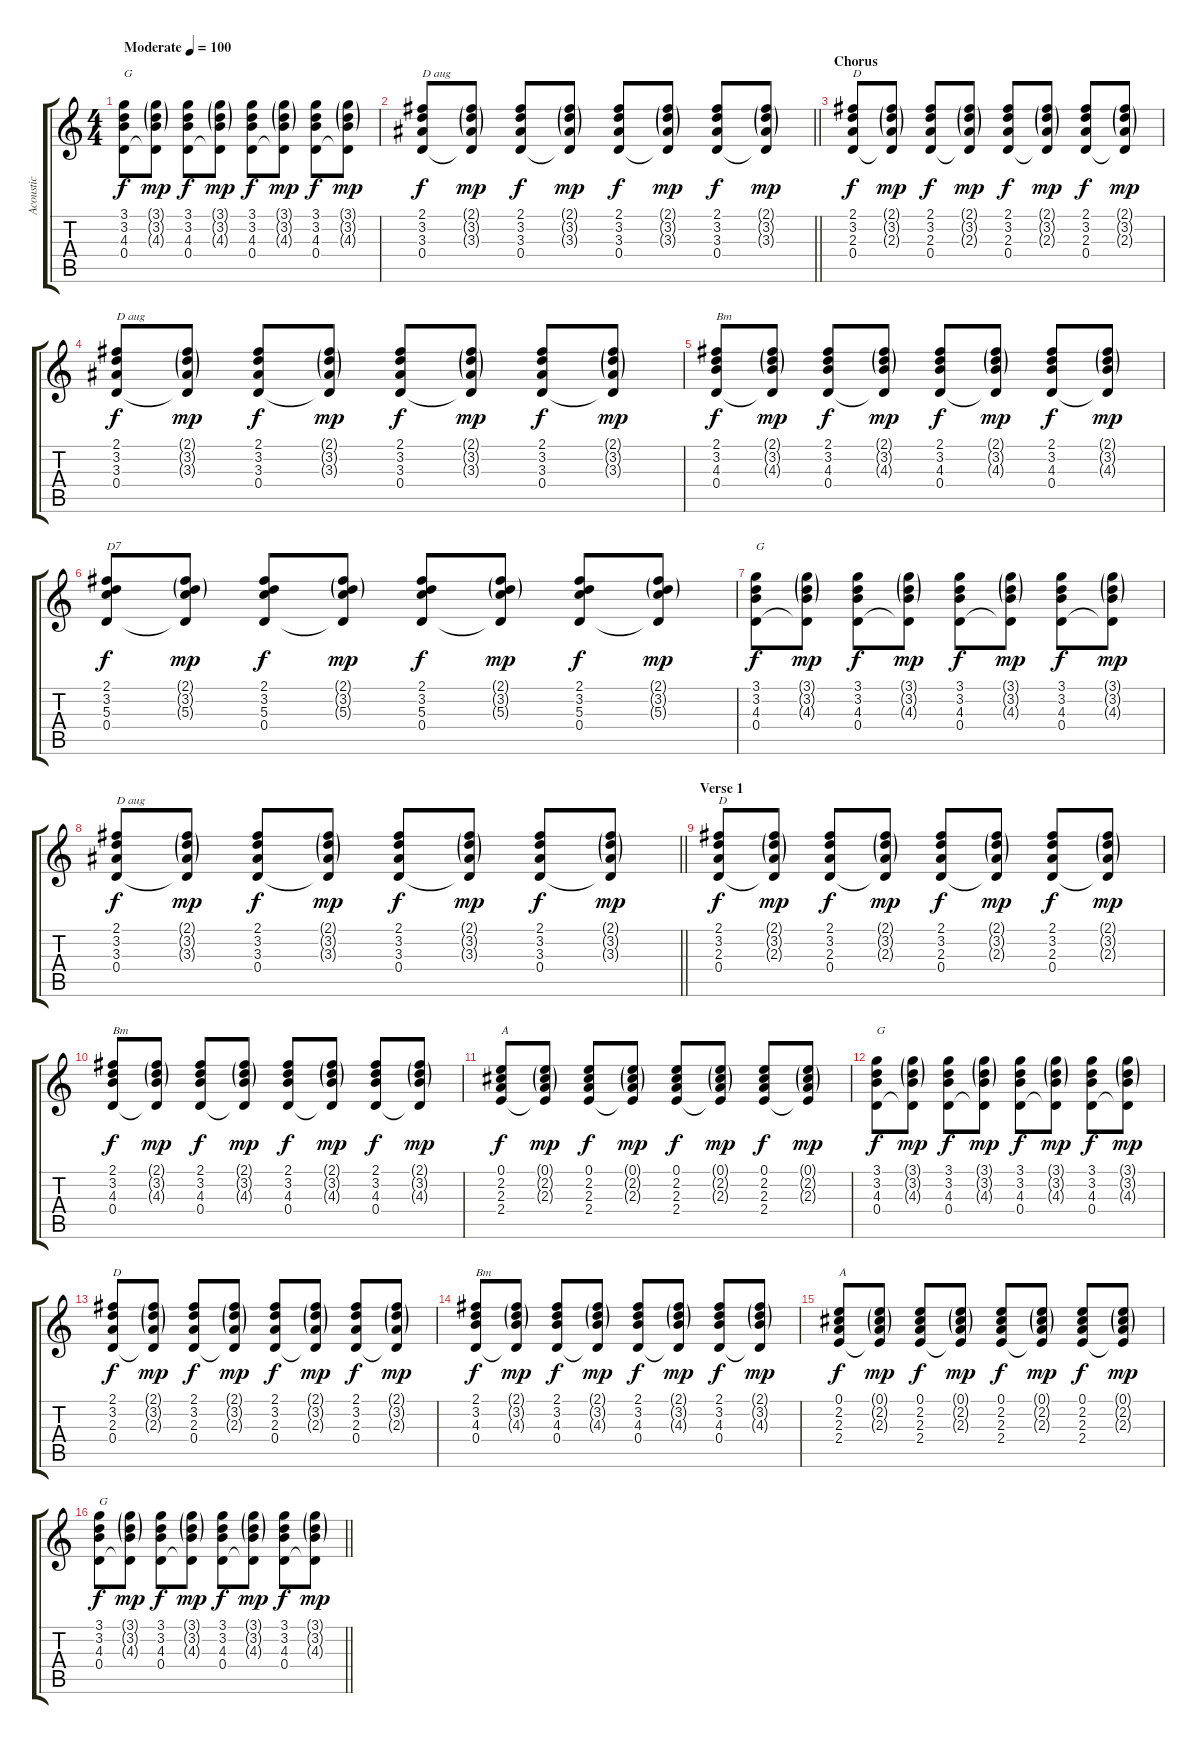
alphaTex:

\track ("Acoustic" "Acoustic") {instrument acousticguitarsteel}
\staff {score tabs}
\tuning (E4 B3 G3 D3 A2 E2) {hide}
\ts (4 4)
\tempo (100 "Moderate")
\clef g2
\ks c
(3.1 3.2 4.3 0.4).8{txt "G" dy f instrument acousticguitarsteel} (3.1{g} 3.2{g} 4.3{g} 0.4{t}).8{dy mp} (3.1 3.2 4.3 0.4).8{dy f} (3.1{g} 3.2{g} 4.3{g} 0.4{t}).8{dy mp} (3.1 3.2 4.3 0.4).8{dy f} (3.1{g} 3.2{g} 4.3{g} 0.4{t}).8{dy mp} (3.1 3.2 4.3 0.4).8{dy f} (3.1{g} 3.2{g} 4.3{g} 0.4{t}).8{dy mp} |
\barLineRight lightlight
(2.1 3.2 3.3 0.4).8{txt "D aug" dy f} (2.1{g} 3.2{g} 3.3{g} 0.4{t}).8{dy mp} (2.1 3.2 3.3 0.4).8{dy f} (2.1{g} 3.2{g} 3.3{g} 0.4{t}).8{dy mp} (2.1 3.2 3.3 0.4).8{dy f} (2.1{g} 3.2{g} 3.3{g} 0.4{t}).8{dy mp} (2.1 3.2 3.3 0.4).8{dy f} (2.1{g} 3.2{g} 3.3{g} 0.4{t}).8{dy mp} |
\section ("" "Chorus")
(2.1 3.2 2.3 0.4).8{txt "D" dy f} (2.1{g} 3.2{g} 2.3{g} 0.4{t}).8{dy mp} (2.1 3.2 2.3 0.4).8{dy f} (2.1{g} 3.2{g} 2.3{g} 0.4{t}).8{dy mp} (2.1 3.2 2.3 0.4).8{dy f} (2.1{g} 3.2{g} 2.3{g} 0.4{t}).8{dy mp} (2.1 3.2 2.3 0.4).8{dy f} (2.1{g} 3.2{g} 2.3{g} 0.4{t}).8{dy mp} |
(2.1 3.2 3.3 0.4).8{txt "D aug" dy f} (2.1{g} 3.2{g} 3.3{g} 0.4{t}).8{dy mp} (2.1 3.2 3.3 0.4).8{dy f} (2.1{g} 3.2{g} 3.3{g} 0.4{t}).8{dy mp} (2.1 3.2 3.3 0.4).8{dy f} (2.1{g} 3.2{g} 3.3{g} 0.4{t}).8{dy mp} (2.1 3.2 3.3 0.4).8{dy f} (2.1{g} 3.2{g} 3.3{g} 0.4{t}).8{dy mp} |
(2.1 3.2 4.3 0.4).8{txt "Bm" dy f} (2.1{g} 3.2{g} 4.3{g} 0.4{t}).8{dy mp} (2.1 3.2 4.3 0.4).8{dy f} (2.1{g} 3.2{g} 4.3{g} 0.4{t}).8{dy mp} (2.1 3.2 4.3 0.4).8{dy f} (2.1{g} 3.2{g} 4.3{g} 0.4{t}).8{dy mp} (2.1 3.2 4.3 0.4).8{dy f} (2.1{g} 3.2{g} 4.3{g} 0.4{t}).8{dy mp} |
(2.1 3.2 5.3 0.4).8{txt "D7" dy f} (2.1{g} 3.2{g} 5.3{g} 0.4{t}).8{dy mp} (2.1 3.2 5.3 0.4).8{dy f} (2.1{g} 3.2{g} 5.3{g} 0.4{t}).8{dy mp} (2.1 3.2 5.3 0.4).8{dy f} (2.1{g} 3.2{g} 5.3{g} 0.4{t}).8{dy mp} (2.1 3.2 5.3 0.4).8{dy f} (2.1{g} 3.2{g} 5.3{g} 0.4{t}).8{dy mp} |
(3.1 3.2 4.3 0.4).8{txt "G" dy f} (3.1{g} 3.2{g} 4.3{g} 0.4{t}).8{dy mp} (3.1 3.2 4.3 0.4).8{dy f} (3.1{g} 3.2{g} 4.3{g} 0.4{t}).8{dy mp} (3.1 3.2 4.3 0.4).8{dy f} (3.1{g} 3.2{g} 4.3{g} 0.4{t}).8{dy mp} (3.1 3.2 4.3 0.4).8{dy f} (3.1{g} 3.2{g} 4.3{g} 0.4{t}).8{dy mp} |
\barLineRight lightlight
(2.1 3.2 3.3 0.4).8{txt "D aug" dy f} (2.1{g} 3.2{g} 3.3{g} 0.4{t}).8{dy mp} (2.1 3.2 3.3 0.4).8{dy f} (2.1{g} 3.2{g} 3.3{g} 0.4{t}).8{dy mp} (2.1 3.2 3.3 0.4).8{dy f} (2.1{g} 3.2{g} 3.3{g} 0.4{t}).8{dy mp} (2.1 3.2 3.3 0.4).8{dy f} (2.1{g} 3.2{g} 3.3{g} 0.4{t}).8{dy mp} |
\section ("" "Verse 1")
(2.1 3.2 2.3 0.4).8{txt "D" dy f} (2.1{g} 3.2{g} 2.3{g} 0.4{t}).8{dy mp} (2.1 3.2 2.3 0.4).8{dy f} (2.1{g} 3.2{g} 2.3{g} 0.4{t}).8{dy mp} (2.1 3.2 2.3 0.4).8{dy f} (2.1{g} 3.2{g} 2.3{g} 0.4{t}).8{dy mp} (2.1 3.2 2.3 0.4).8{dy f} (2.1{g} 3.2{g} 2.3{g} 0.4{t}).8{dy mp} |
(2.1 3.2 4.3 0.4).8{txt "Bm" dy f} (2.1{g} 3.2{g} 4.3{g} 0.4{t}).8{dy mp} (2.1 3.2 4.3 0.4).8{dy f} (2.1{g} 3.2{g} 4.3{g} 0.4{t}).8{dy mp} (2.1 3.2 4.3 0.4).8{dy f} (2.1{g} 3.2{g} 4.3{g} 0.4{t}).8{dy mp} (2.1 3.2 4.3 0.4).8{dy f} (2.1{g} 3.2{g} 4.3{g} 0.4{t}).8{dy mp} |
(0.1 2.2 2.3 2.4).8{txt "A" dy f} (0.1{g} 2.2{g} 2.3{g} 2.4{t}).8{dy mp} (0.1 2.2 2.3 2.4).8{dy f} (0.1{g} 2.2{g} 2.3{g} 2.4{t}).8{dy mp} (0.1 2.2 2.3 2.4).8{dy f} (0.1{g} 2.2{g} 2.3{g} 2.4{t}).8{dy mp} (0.1 2.2 2.3 2.4).8{dy f} (0.1{g} 2.2{g} 2.3{g} 2.4{t}).8{dy mp} |
(3.1 3.2 4.3 0.4).8{txt "G" dy f} (3.1{g} 3.2{g} 4.3{g} 0.4{t}).8{dy mp} (3.1 3.2 4.3 0.4).8{dy f} (3.1{g} 3.2{g} 4.3{g} 0.4{t}).8{dy mp} (3.1 3.2 4.3 0.4).8{dy f} (3.1{g} 3.2{g} 4.3{g} 0.4{t}).8{dy mp} (3.1 3.2 4.3 0.4).8{dy f} (3.1{g} 3.2{g} 4.3{g} 0.4{t}).8{dy mp} |
(2.1 3.2 2.3 0.4).8{txt "D" dy f} (2.1{g} 3.2{g} 2.3{g} 0.4{t}).8{dy mp} (2.1 3.2 2.3 0.4).8{dy f} (2.1{g} 3.2{g} 2.3{g} 0.4{t}).8{dy mp} (2.1 3.2 2.3 0.4).8{dy f} (2.1{g} 3.2{g} 2.3{g} 0.4{t}).8{dy mp} (2.1 3.2 2.3 0.4).8{dy f} (2.1{g} 3.2{g} 2.3{g} 0.4{t}).8{dy mp} |
(2.1 3.2 4.3 0.4).8{txt "Bm" dy f} (2.1{g} 3.2{g} 4.3{g} 0.4{t}).8{dy mp} (2.1 3.2 4.3 0.4).8{dy f} (2.1{g} 3.2{g} 4.3{g} 0.4{t}).8{dy mp} (2.1 3.2 4.3 0.4).8{dy f} (2.1{g} 3.2{g} 4.3{g} 0.4{t}).8{dy mp} (2.1 3.2 4.3 0.4).8{dy f} (2.1{g} 3.2{g} 4.3{g} 0.4{t}).8{dy mp} |
(0.1 2.2 2.3 2.4).8{txt "A" dy f} (0.1{g} 2.2{g} 2.3{g} 2.4{t}).8{dy mp} (0.1 2.2 2.3 2.4).8{dy f} (0.1{g} 2.2{g} 2.3{g} 2.4{t}).8{dy mp} (0.1 2.2 2.3 2.4).8{dy f} (0.1{g} 2.2{g} 2.3{g} 2.4{t}).8{dy mp} (0.1 2.2 2.3 2.4).8{dy f} (0.1{g} 2.2{g} 2.3{g} 2.4{t}).8{dy mp} |
\barLineRight lightlight
(3.1 3.2 4.3 0.4).8{txt "G" dy f} (3.1{g} 3.2{g} 4.3{g} 0.4{t}).8{dy mp} (3.1 3.2 4.3 0.4).8{dy f} (3.1{g} 3.2{g} 4.3{g} 0.4{t}).8{dy mp} (3.1 3.2 4.3 0.4).8{dy f} (3.1{g} 3.2{g} 4.3{g} 0.4{t}).8{dy mp} (3.1 3.2 4.3 0.4).8{dy f} (3.1{g} 3.2{g} 4.3{g} 0.4{t}).8{dy mp}
